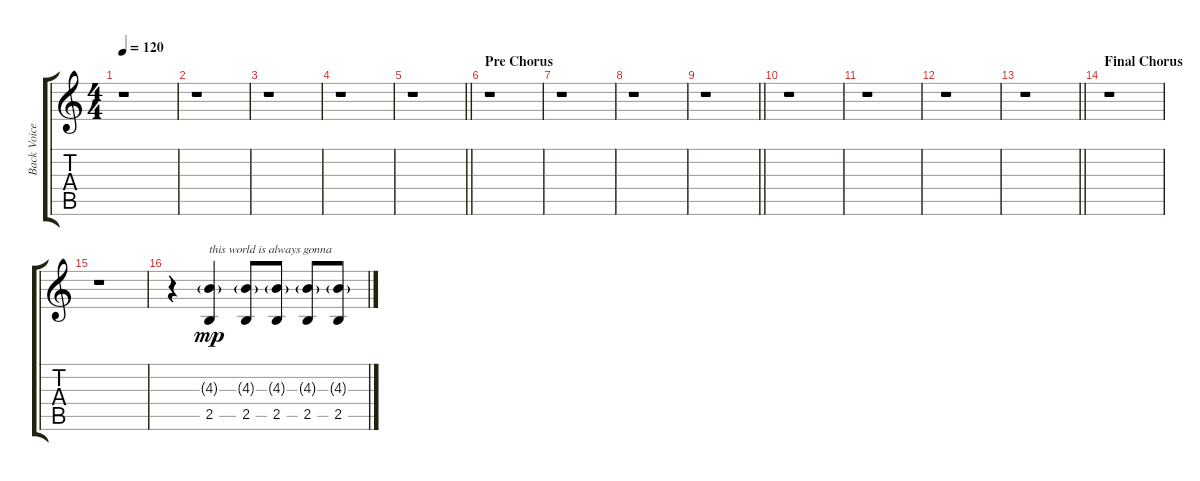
\track ("Back Voice" "Back Voice") {instrument fretlessbass}
\staff {score tabs}
\tuning (E4 B3 G3 D3 A2 E2) {hide}
\ts (4 4)
\tempo 120
\clef g2
\ks c
r.1{dy mp} |
r.1 |
r.1 |
r.1 |
\barLineRight lightlight
r.1 |
\section ("" "Pre Chorus")
r.1 |
r.1 |
r.1 |
\barLineRight lightlight
r.1 |
r.1 |
r.1 |
r.1 |
\barLineRight lightlight
r.1 |
\section ("" "Final Chorus")
r.1 |
r.1 |
r.4 (4.3{g} 2.5).4{txt "this world is always gonna"} (4.3{g} 2.5).8 (4.3{g} 2.5).8 (4.3{g} 2.5).8 (4.3{g} 2.5).8
